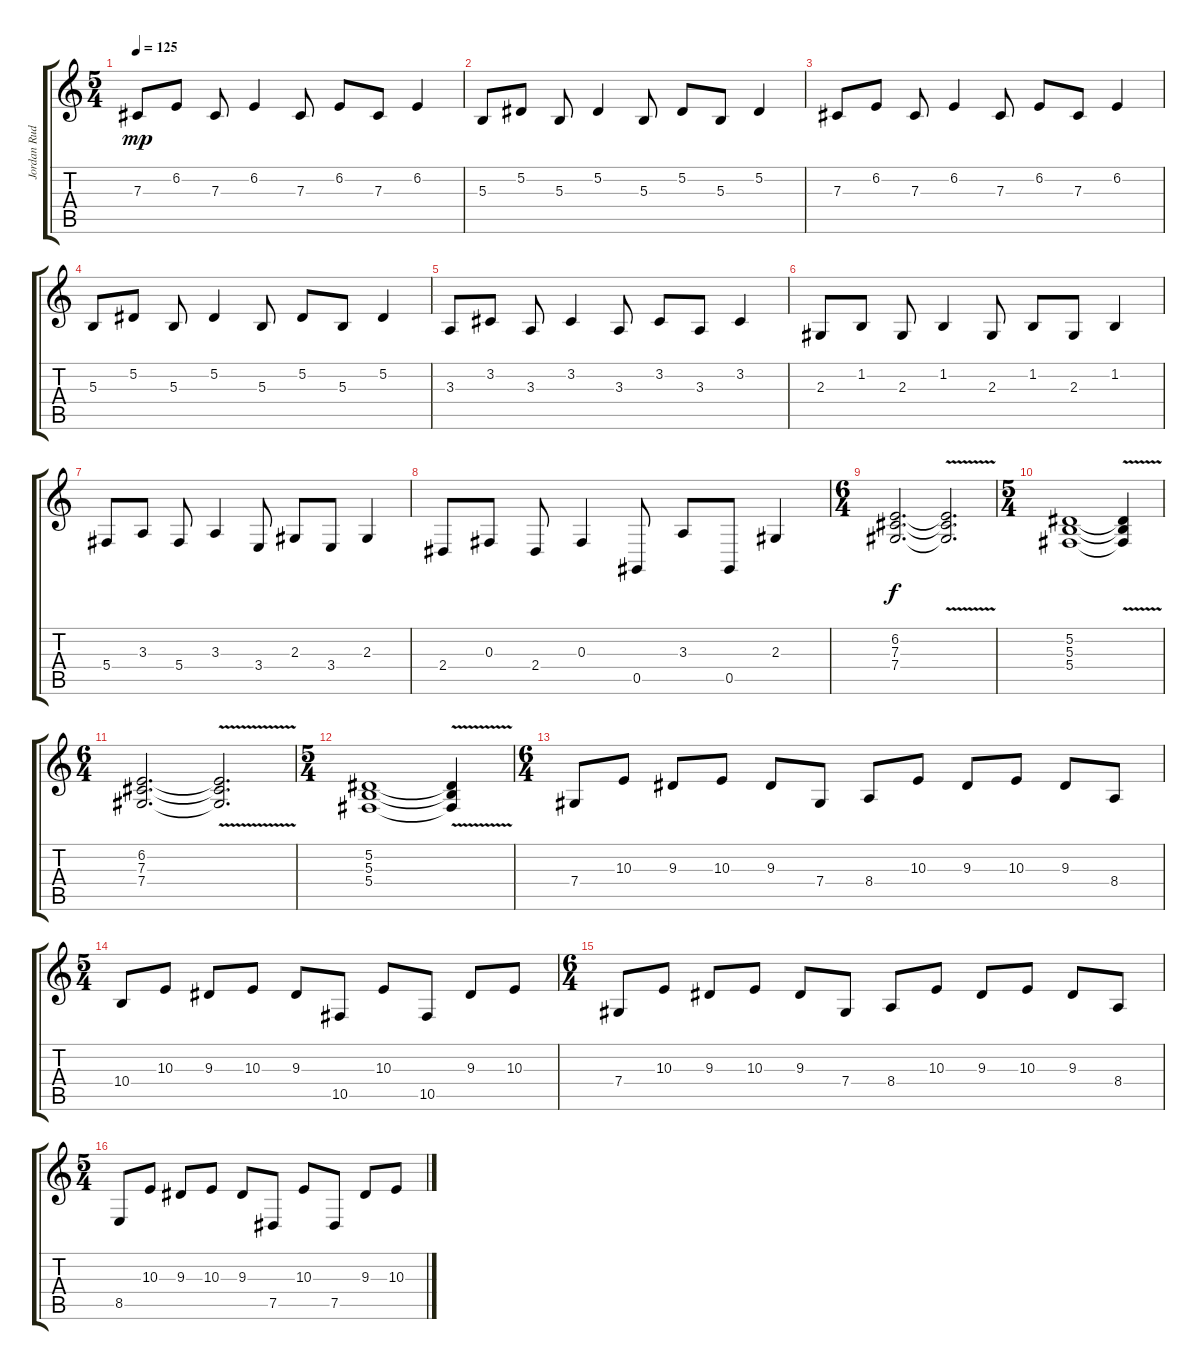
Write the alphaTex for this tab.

\track ("Jordan Rudess Keyboards1" "Jordan Rud") {instrument lead2sawtooth}
\staff {score tabs}
\tuning (Eb4 Bb3 Gb3 Db3 Ab2 Eb2) {hide}
\ts (5 4)
\tempo 125
\clef g2
\ks c
7.3.8{dy mp instrument lead2sawtooth} 6.2.8 7.3.8 6.2.4 7.3.8 6.2.8 7.3.8 6.2.4 |
5.3.8 5.2.8 5.3.8 5.2.4 5.3.8 5.2.8 5.3.8 5.2.4 |
7.3.8 6.2.8 7.3.8 6.2.4 7.3.8 6.2.8 7.3.8 6.2.4 |
5.3.8 5.2.8 5.3.8 5.2.4 5.3.8 5.2.8 5.3.8 5.2.4 |
3.3.8 3.2.8 3.3.8 3.2.4 3.3.8 3.2.8 3.3.8 3.2.4 |
2.3.8 1.2.8 2.3.8 1.2.4 2.3.8 1.2.8 2.3.8 1.2.4 |
5.4.8 3.3.8 5.4.8 3.3.4 3.4.8 2.3.8 3.4.8 2.3.4 |
2.4.8 0.3.8 2.4.8 0.3.4 0.5.8 3.3.8 0.5.8 2.3.4 |
\ts (6 4)
(6.2 7.3 7.4).2{d dy f} (6.2{v t} 7.3{v t} 7.4{v t}).2{d} |
\ts (5 4)
(5.2 5.3 5.4).1 (5.2{v t} 5.3{v t} 5.4{v t}).4 |
\ts (6 4)
(6.2 7.3 7.4).2{d} (6.2{v t} 7.3{v t} 7.4{v t}).2{d} |
\ts (5 4)
(5.2 5.3 5.4).1 (5.2{v t} 5.3{v t} 5.4{v t}).4 |
\ts (6 4)
7.4.8 10.3.8 9.3.8 10.3.8 9.3.8 7.4.8 8.4.8 10.3.8 9.3.8 10.3.8 9.3.8 8.4.8 |
\ts (5 4)
10.4.8 10.3.8 9.3.8 10.3.8 9.3.8 10.5.8 10.3.8 10.5.8 9.3.8 10.3.8 |
\ts (6 4)
7.4.8 10.3.8 9.3.8 10.3.8 9.3.8 7.4.8 8.4.8 10.3.8 9.3.8 10.3.8 9.3.8 8.4.8 |
\ts (5 4)
8.5.8 10.3.8 9.3.8 10.3.8 9.3.8 7.5.8 10.3.8 7.5.8 9.3.8 10.3.8
